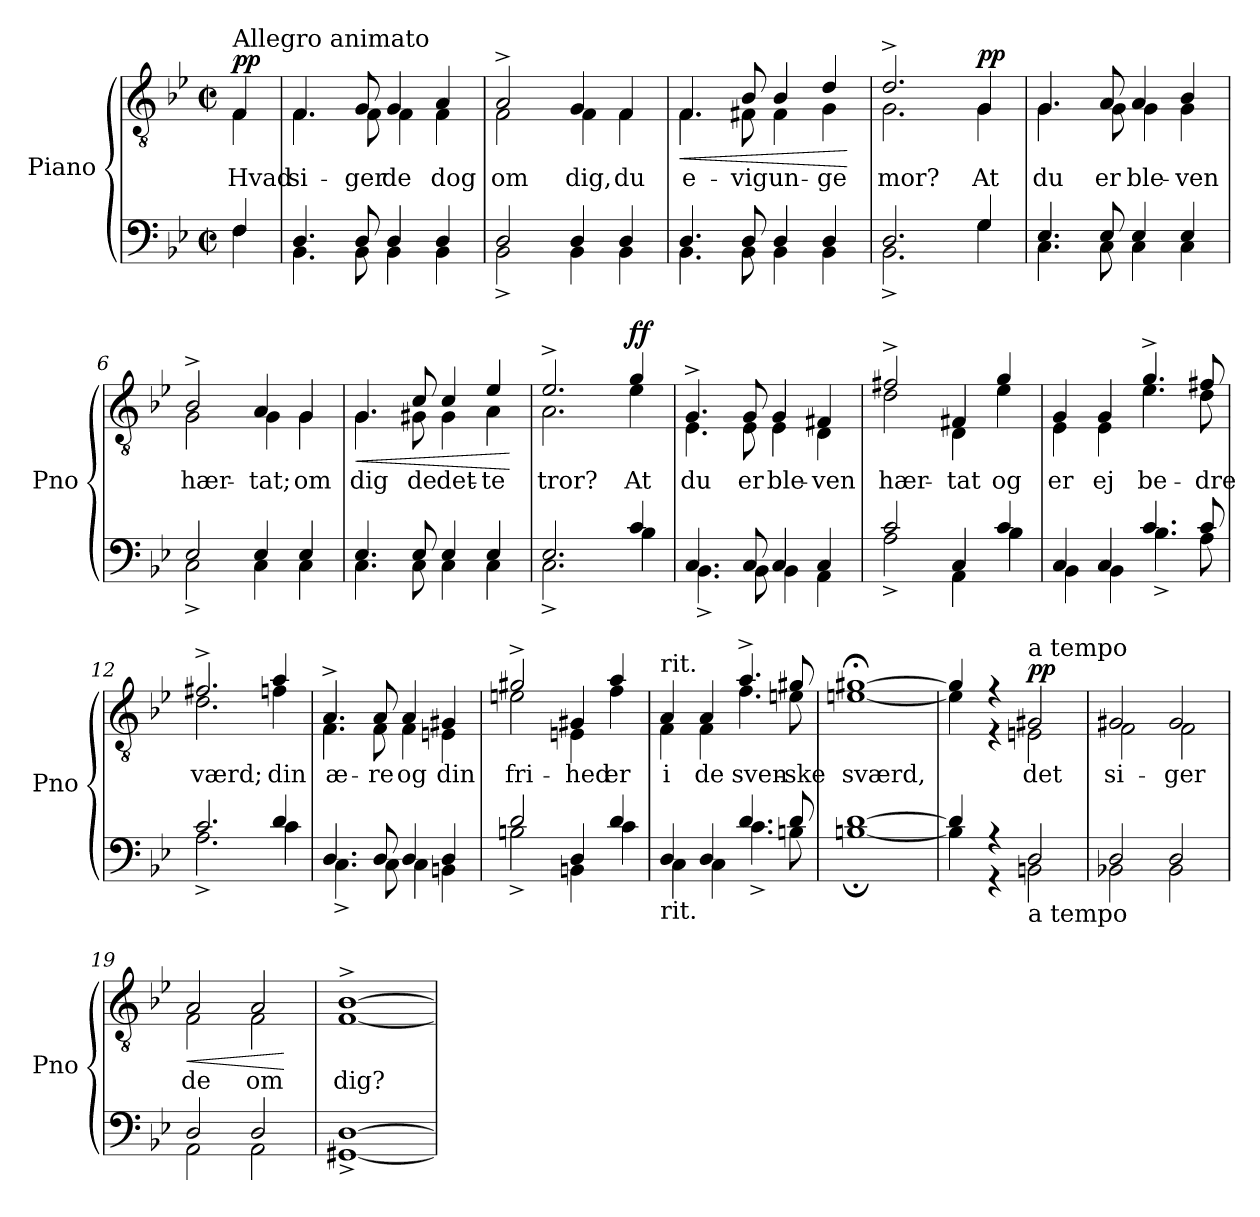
**kern	**kern	**text	**dynam
*part1	*part1	*part1	*part1
*staff2	*staff1	*staff1	*staff1/2
*I"Piano	*	*	*
*I'Pno	*	*	*
*clefF4	*clefGv2	*	*
*k[b-e-]	*k[b-e-]	*	*
*B-:	*B-:	*	*
*M2/2	*M2/2	*	*
*met(c|)	*met(c|)	*	*
=	=	=	=
*^	*^	*	*
!	!	!LO:TX:a:t=Allegro animato	!	!	!
!	!	!	!	!	!LO:DY:b=2
!	!	!	!	!	!LO:DY:n=1:a
4F/	4F\	4F/	4F\	Hvad	p p
=1	=1	=1	=1	=1	=1
4.D/	4.BB-\	4.F/	4.F\	si-	.
8D/	8BB-\	8G/	8F\	-ger	.
4D/	4BB-\	4G/	4F\	de	.
4D/	4BB-\	4A/	4F\	dog	.
=2	=2	=2	=2	=2	=2
2D/	2BB-^\	2A^/	2F\	om	.
4D/	4BB-\	4G/	4F\	dig,	.
4D/	4BB-\	4F/	4F\	du	.
=3	=3	=3	=3	=3	=3
!	!	!	!	!	!LO:HP:b
4.D/	4.BB-\	4.F/	4.F\	e-	<
8D/	8BB-\	8B-/	8F#X\	-vig	.
4D/	4BB-\	4B-/	4F#\	un-	.
4D/	4BB-\	4d/	4G\	-ge	.
*v	*v	*	*	*	*
*	*v	*v	*	*
.	.	.	[
=4	=4	=4	=4
*^	*^	*	*
2.D/	2.BB-^\	2.d^/	2.G\	mor?	.
!	!	!	!	!	!LO:DY:b=2
!	!	!	!	!	!LO:DY:n=1:a
4G/	4G\	4G/	4G\	At	p p
!!LO:LB:g=z	!!
=5	=5	=5	=5	=5	=5
4.E-/	4.C\	4.G/	4.G\	du	.
8E-/	8C\	8A/	8G\	er	.
4E-/	4C\	4A/	4G\	ble-	.
4E-/	4C\	4B-/	4G\	-ven	.
=6	=6	=6	=6	=6	=6
2E-/	2C^\	2B-^/	2G\	hær-	.
4E-/	4C\	4A/	4G\	-tat;	.
4E-/	4C\	4G/	4G\	om	.
=7	=7	=7	=7	=7	=7
!	!	!	!	!	!LO:HP:b
4.E-/	4.C\	4.G/	4.G\	dig	<
8E-/	8C\	8c/	8G#X\	de	.
4E-/	4C\	4c/	4G#\	det-	.
4E-/	4C\	4e-/	4A\	-te	.
*v	*v	*	*	*	*
*	*v	*v	*	*
.	.	.	[
=8	=8	=8	=8
*^	*^	*	*
2.E-/	2.C^\	2.e-^/	2.A\	tror?	.
!	!	!	!	!	!LO:DY:b=2
!	!	!	!	!	!LO:DY:n=1:a
4c/	4B-\	4g/	4e-\	At	f f
!!LO:LB:g=z	!!
=9	=9	=9	=9	=9	=9
4.C/	4.BB-^\	4.G^/	4.E-\	du	.
8C/	8BB-\	8G/	8E-\	er	.
4C/	4BB-\	4G/	4E-\	ble-	.
4C/	4AA\	4F#X/	4D\	-ven	.
=10	=10	=10	=10	=10	=10
2c/	2A^\	2f#X^/	2d\	hær-	.
4C/	4AA\	4F#X/	4D\	-tat	.
4c/	4B-\	4g/	4e-\	og	.
=11	=11	=11	=11	=11	=11
4C/	4BB-\	4G/	4E-\	er	.
4C/	4BB-\	4G/	4E-\	ej	.
4.c/	4.B-^\	4.g^/	4.e-\	be-	.
8c/	8A\	8f#X/	8d\	-dre	.
=12	=12	=12	=12	=12	=12
2.c/	2.A^\	2.f#X^/	2.d\	værd;	.
4d/	4c\	4a/	4fn\	din	.
!!LO:LB:g=z	!!
=13	=13	=13	=13	=13	=13
4.D/	4.C^\	4.A^/	4.F\	æ-	.
8D/	8C\	8A/	8F\	-re	.
4D/	4C\	4A/	4F\	og	.
4D/	4BBn\	4G#X/	4En\	din	.
=14	=14	=14	=14	=14	=14
2d/	2Bn^\	2g#X^/	2en\	fri-	.
4D/	4BBn\	4G#X/	4En\	-hed	.
4d/	4c\	4a/	4f\	er	.
=15	=15	=15	=15	=15	=15
!	!	!LO:TX:a:t=rit.	!	!	!
!LO:TX:b:t=rit.	!	!	!	!	!
4D/	4C\	4A/	4F\	i	.
4D/	4C\	4A/	4F\	de	.
4.d/	4.c^\	4.a^/	4.f\	sven-	.
8d/	8Bn\	8g#X/	8en\	-ske	.
=16	=16	=16	=16	=16	=16
[1d	[1Bn;	[1g#X;<	[1en	sværd,	.
!!LO:PB:g=z	!!
=17	=17	=17	=17	=17	=17
4d/]	4B\]	4g#/]	4e\]	.	.
4r	4r	4r	4r	.	.
!	!	!LO:TX:a:t=a tempo	!	!	!
!LO:TX:b:t=a tempo	!	!	!	!	!
!	!	!	!	!	!LO:DY:b=2
!	!	!	!	!	!LO:DY:n=1:a
2D/	2BBn\	2G#X/	2En\	det	p p
=18	=18	=18	=18	=18	=18
2D/	2BB-X\	2G#X/	2F\	si-	.
2D/	2BB-\	2G#/	2F\	-ger	.
=19	=19	=19	=19	=19	=19
!	!	!	!	!	!LO:HP:b
2D/	2AA\	2A/	2F\	de	<
2D/	2AA\	2A/	2F\	om	.
*v	*v	*	*	*	*
*	*v	*v	*	*
.	.	.	[
=20	=20	=20	=20
*^	*^	*	*
[1D	[1GG#X^	[1B-^	[1F	dig?	.
*v	*v	*	*	*	*
*	*v	*v	*	*
=	=	=	=
*-	*-	*-	*-
